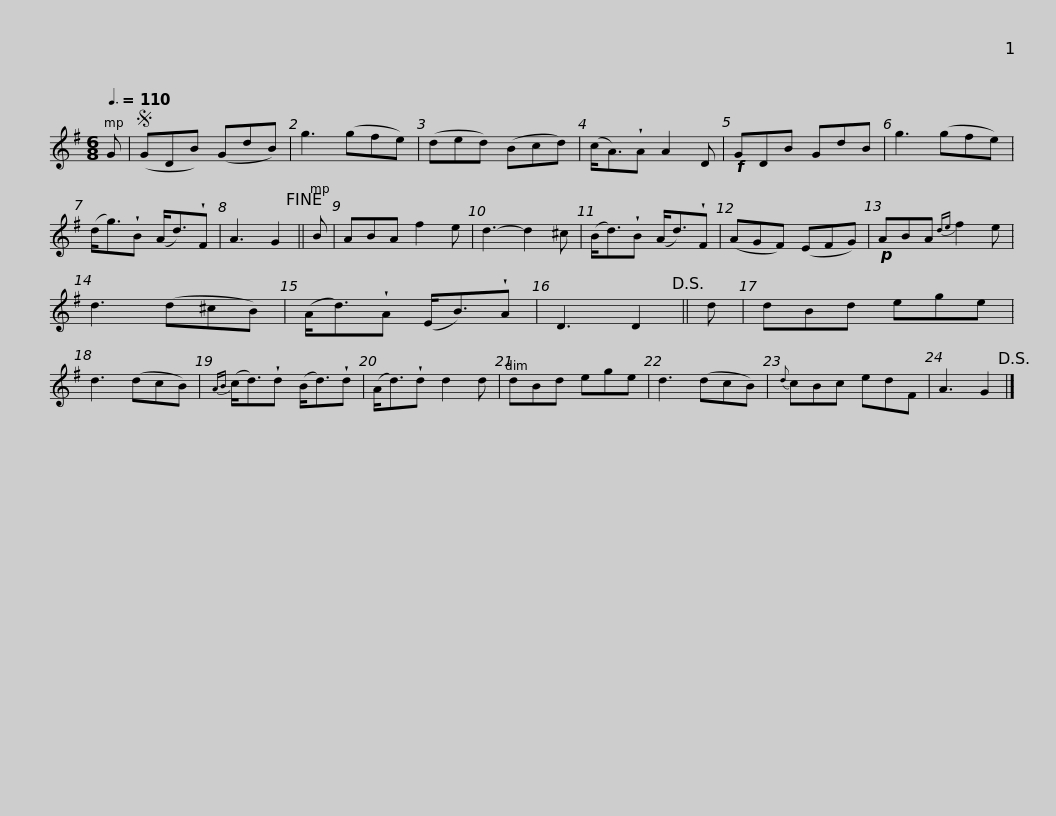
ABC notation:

X:1
L:1/8
Q:3/8=110
M:6/8
I:linebreak $
K:G
V:1 treble
V:1
 G |S (GDB) (GdB) | g3 (gfe) | (ded) (Bcd) | (c<A)!wedge!A A2 D | %5
!f! GDB GdB | g3 (gfe) | (d<g)!wedge!B (A<d)!wedge!F | A3 G2!fine! ||$ B | %10
 ABA f2 e | d3- d2 ^c | (B<d)!wedge!B (A<d)!wedge!F | (AGF) (EFG) |!p! ABA{de} f2 e | %15
 d3 (d^cB) | (A<d)!wedge!A (E<B)!wedge!A | D3 D2!D.S.! ||$ d | dBd ege | %20
 d3 (dcB) |{AB} (c<d)!wedge!d (B<d)!wedge!d | (A<d)!wedge!d d2 d | dBd ege | d3 (dcB) | %25
{d} cBc edF | A3 G2!D.S.! |] %27
